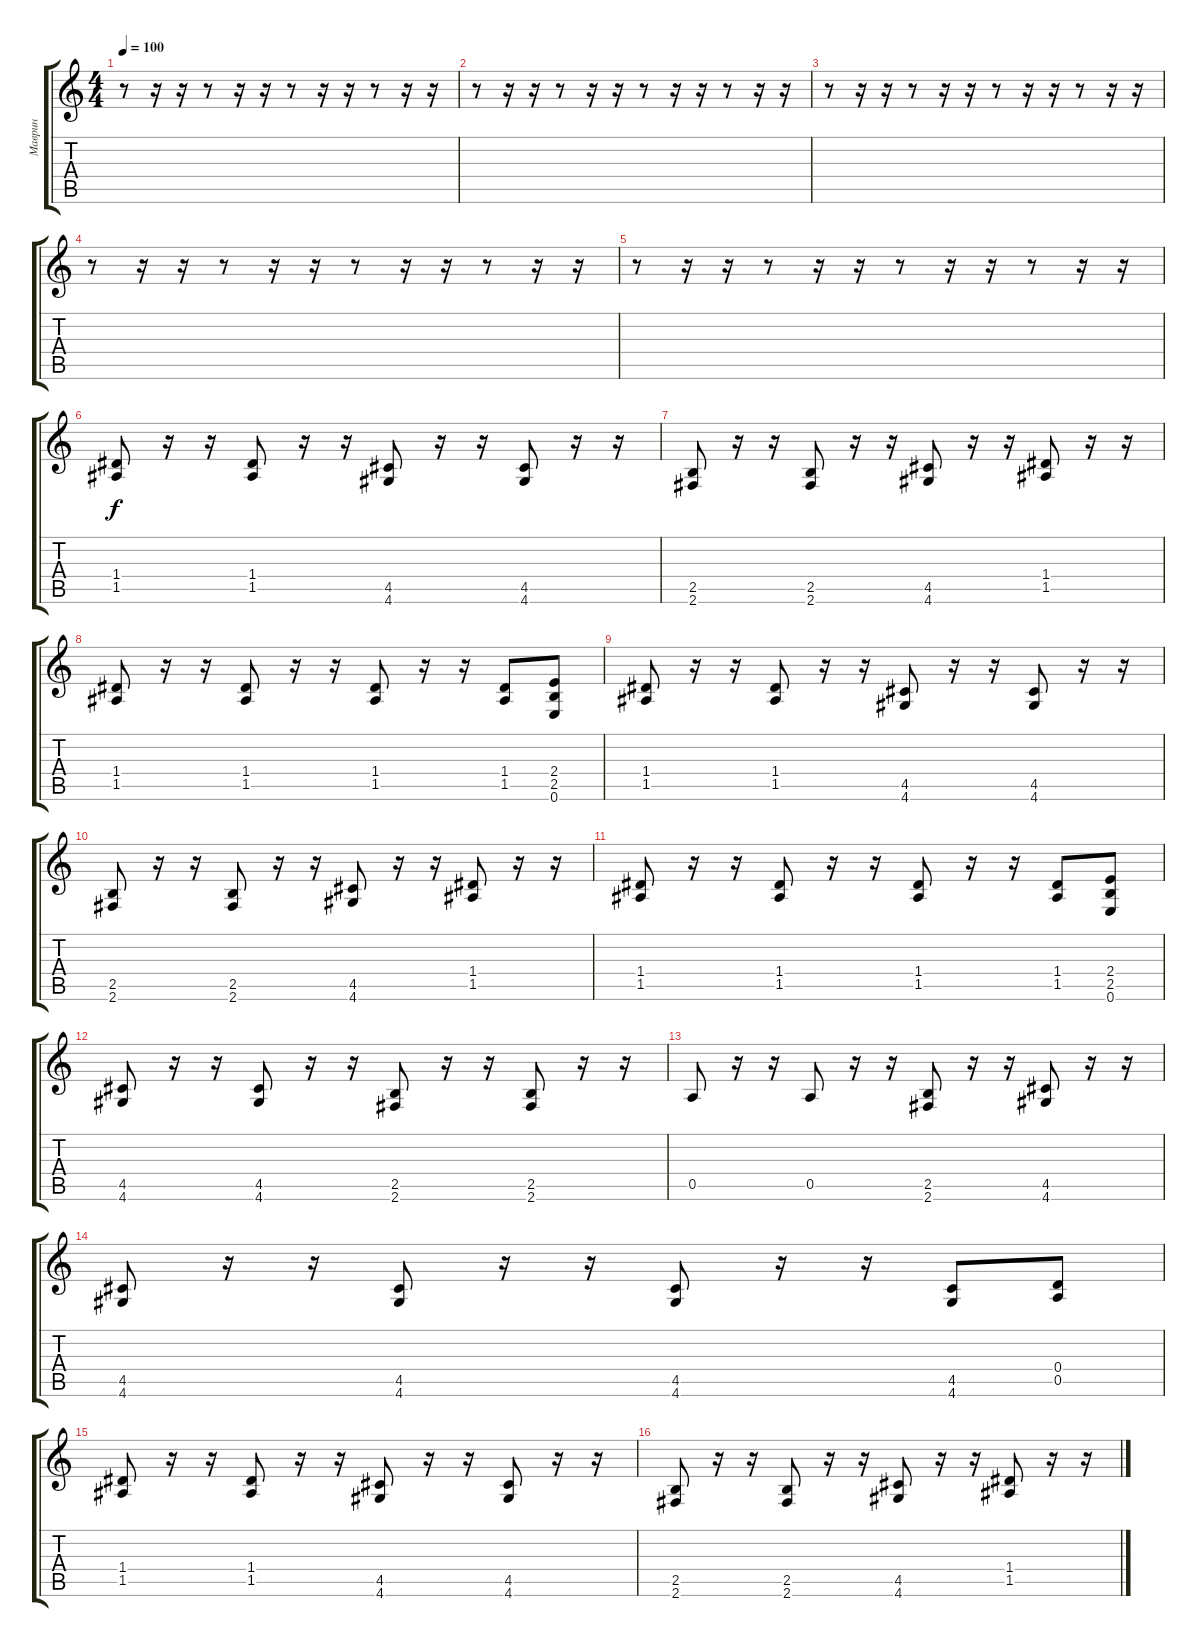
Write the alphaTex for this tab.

\track ("Маврин" "Маврин") {instrument distortionguitar}
\staff {score tabs}
\tuning (E4 B3 G3 D3 A2 E2) {hide}
\ts (4 4)
\tempo 100
\clef g2
\ks c
r.8{dy f} r.16 r.16 r.8 r.16 r.16 r.8 r.16 r.16 r.8 r.16 r.16 |
r.8 r.16 r.16 r.8 r.16 r.16 r.8 r.16 r.16 r.8 r.16 r.16 |
r.8 r.16 r.16 r.8 r.16 r.16 r.8 r.16 r.16 r.8 r.16 r.16 |
r.8 r.16 r.16 r.8 r.16 r.16 r.8 r.16 r.16 r.8 r.16 r.16 |
r.8 r.16 r.16 r.8 r.16 r.16 r.8 r.16 r.16 r.8 r.16 r.16 |
(1.4 1.5).8 r.16 r.16 (1.4 1.5).8 r.16 r.16 (4.5 4.6).8 r.16 r.16 (4.5 4.6).8 r.16 r.16 |
(2.5 2.6).8 r.16 r.16 (2.5 2.6).8 r.16 r.16 (4.5 4.6).8 r.16 r.16 (1.4 1.5).8 r.16 r.16 |
(1.4 1.5).8 r.16 r.16 (1.4 1.5).8 r.16 r.16 (1.4 1.5).8 r.16 r.16 (1.4 1.5).8 (2.4 2.5 0.6).8 |
(1.4 1.5).8 r.16 r.16 (1.4 1.5).8 r.16 r.16 (4.5 4.6).8 r.16 r.16 (4.5 4.6).8 r.16 r.16 |
(2.5 2.6).8 r.16 r.16 (2.5 2.6).8 r.16 r.16 (4.5 4.6).8 r.16 r.16 (1.4 1.5).8 r.16 r.16 |
(1.4 1.5).8 r.16 r.16 (1.4 1.5).8 r.16 r.16 (1.4 1.5).8 r.16 r.16 (1.4 1.5).8 (2.4 2.5 0.6).8 |
(4.5 4.6).8 r.16 r.16 (4.5 4.6).8 r.16 r.16 (2.5 2.6).8 r.16 r.16 (2.5 2.6).8 r.16 r.16 |
0.5.8 r.16 r.16 0.5.8 r.16 r.16 (2.5 2.6).8 r.16 r.16 (4.5 4.6).8 r.16 r.16 |
(4.5 4.6).8 r.16 r.16 (4.5 4.6).8 r.16 r.16 (4.5 4.6).8 r.16 r.16 (4.5 4.6).8 (0.4 0.5).8 |
(1.4 1.5).8 r.16 r.16 (1.4 1.5).8 r.16 r.16 (4.5 4.6).8 r.16 r.16 (4.5 4.6).8 r.16 r.16 |
(2.5 2.6).8 r.16 r.16 (2.5 2.6).8 r.16 r.16 (4.5 4.6).8 r.16 r.16 (1.4 1.5).8 r.16 r.16
